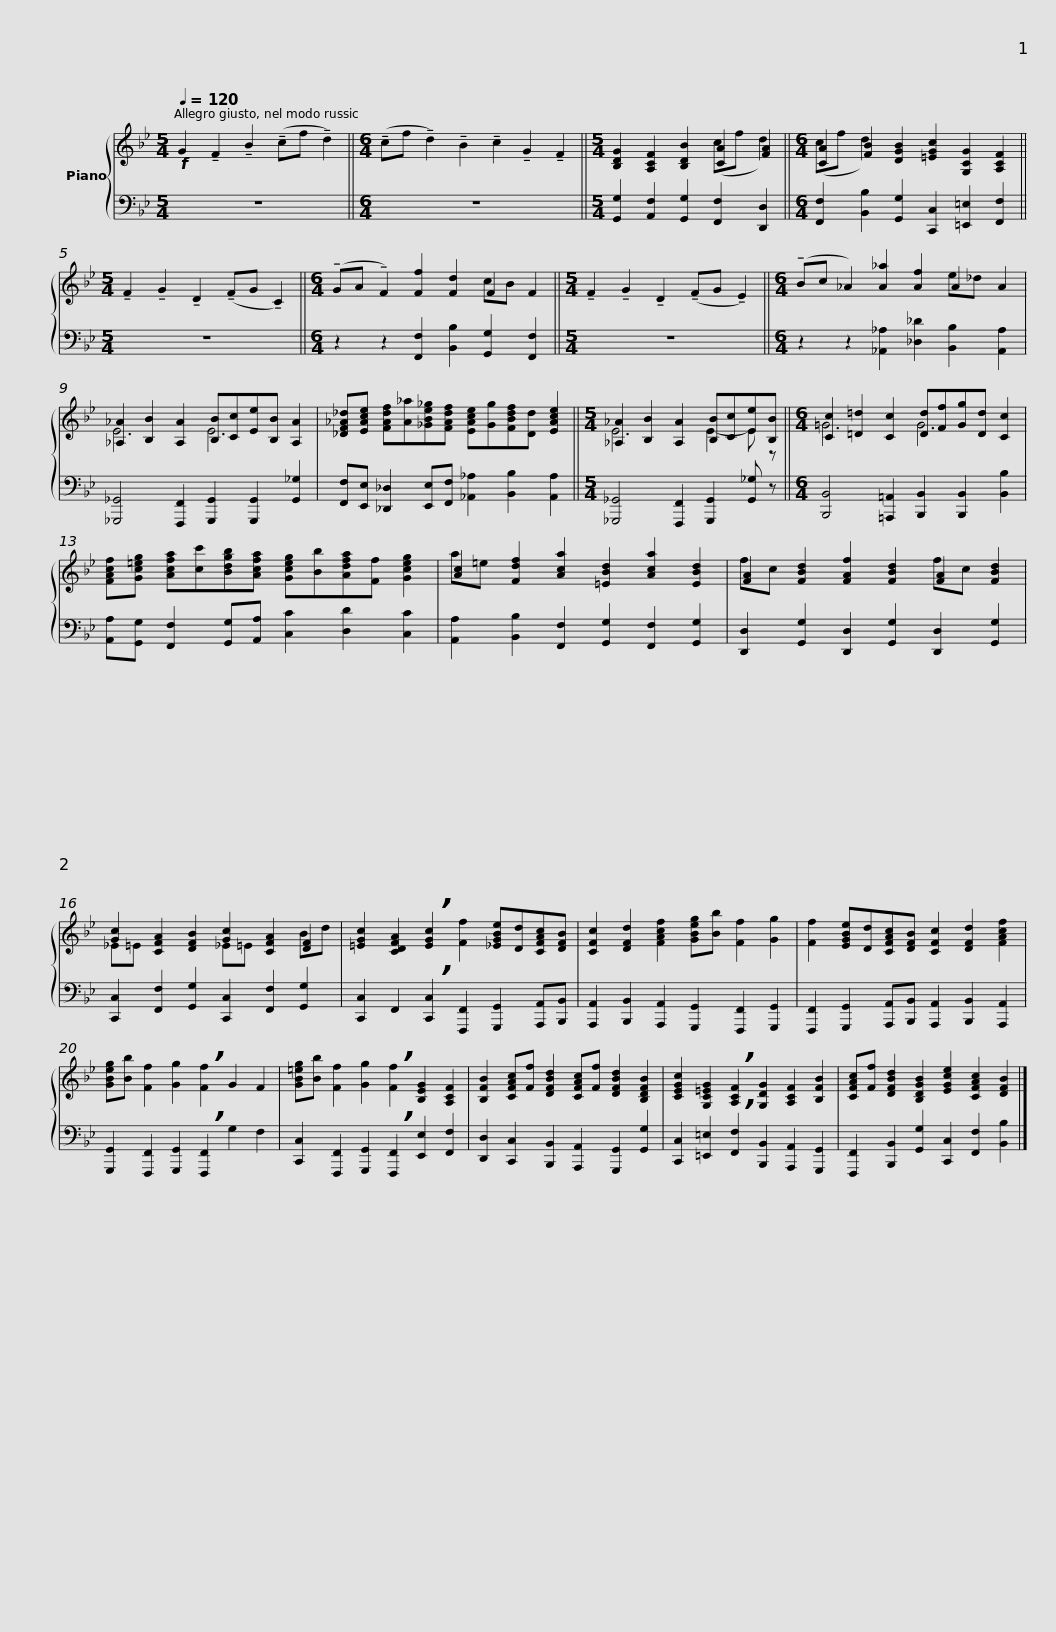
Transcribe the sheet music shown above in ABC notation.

X:1
%%score { ( 1 3 ) | 2 }
L:1/8
Q:1/4=120
M:5/4
I:linebreak $
K:Bb
V:1 treble
V:3 treble
V:2 bass
V:1
!f! G2 !tenuto!F2 !tenuto!B2 (!tenuto!cf !tenuto!d2) ||[M:6/4] (!tenuto!cf !tenuto!d2) !tenuto!B2 !tenuto!c2 !tenuto!G2 !tenuto!F2 ||[M:5/4] [B,DG]2 [A,CF]2 [B,DB]2 [CA]2 [FA]2 ||[M:6/4] [CA]2 [FB]2 [DGB]2 [=EGc]2 [G,CG]2 [A,CF]2 ||$[M:5/4] !tenuto!F2 !tenuto!G2 !tenuto!D2 (!tenuto!FG !tenuto!C2) || %5
[M:6/4] (!tenuto!GA !tenuto!F2) [Ff]2 [Fd]2 F2 F2 ||[M:5/4] !tenuto!F2 !tenuto!G2 !tenuto!D2 (!tenuto!FG !tenuto!E2) ||[M:6/4] (!tenuto!Bc _A2) [A_a]2 [Af]2 A2 A2 |$ [_A,_A]2 [B,B]2 [A,A]2 [B,B][Cc][Ee][B,B] [A,A]2 | [_DF_A_d][EAce] [FAdf][A_a][_GBe_g][FAdf] [EAce][Gg][FBdf][Dd] [EAce]2 || %10
[M:5/4] [_A,_A]2 [B,B]2 [A,A]2 [B,B][Cc][Ee][B,B] ||$[M:6/4] [Cc]2 [=D=d]2 [Cc]2 [Dd][Ff][Gg][Dd] [Cc]2 | [FAcf][Gc=eg] [Acfa][cc'][Bdgb][Acfa] [Gceg][Bb][Adfa][Ff] [Gceg]2 | [Ac]2 [Fdf]2 [Aca]2 [=EBd]2 [Aca]2 [EBd]2 | [FA]2 [FBd]2 [FAf]2 [FBd]2 [FA]2 [FBd]2 |$ %15
 [Gc]2 [CFA]2 [DFB]2 [Gc]2 [CFA]2 [DF]2 | [=EGc]2 [CDFA]2 !breath![EGc]2 [Ff]2 [_EGBe][Dd][CFAc][DFB] | [CFc]2 [DFd]2 [FAcf]2 [GBeg][Bb] [Ff]2 [Gg]2 | [Ff]2 [EGBe][Dd][CFAc][DFB] [CFc]2 [DFd]2 [FAcf]2 |$ [GBeg][Bb] [Ff]2 [Gg]2 !breath![Ff]2 G2 F2 |$ %20
 [GB=eg][Bb] [Ff]2 [Gg]2 !breath![Ff]2 [B,EG]2 [A,CF]2 | [B,FB]2 [CFAc][Ff] [DFBd]2 [CFAc][Ff] [DFBd]2 [B,DFB]2 | [CEGc]2 [G,C=EG]2 !breath![A,CF]2 [G,DG]2 [A,CF]2 [B,FB]2 | [CFAc][Ff] [DFBd]2 [B,DGB]2 [EGce]2 [CFAc]2 [DFB]2 |] %24
V:2
 z10 ||[M:6/4] z12 ||[M:5/4] [G,,G,]2 [A,,F,]2 [G,,G,]2 [F,,F,]2 [D,,D,]2 ||[M:6/4] [F,,F,]2 [B,,B,]2 [G,,G,]2 [C,,C,]2 [=E,,=E,]2 [F,,F,]2 ||$[M:5/4] z10 || %5
[M:6/4] z2 z2 [F,,F,]2 [B,,B,]2 [G,,G,]2 [F,,F,]2 ||[M:5/4] z10 ||[M:6/4] z2 z2 [_A,,_A,]2 [_D,_D]2 [B,,B,]2 [A,,A,]2 |$ [_G,,,_G,,]4 [F,,,F,,]2 [G,,,G,,]2 [G,,,G,,]2 [G,,_G,]2 | [F,,F,][E,,E,] [_D,,_D,]2 [E,,E,][F,,F,] [_A,,_A,]2 [B,,B,]2 [A,,A,]2 || %10
[M:5/4] [_G,,,_G,,]4 [F,,,F,,]2 [G,,,G,,]2 [G,,_G,] z ||$[M:6/4] [B,,,B,,]4 [=A,,,=A,,]2 [B,,,B,,]2 [B,,,B,,]2 [B,,B,]2 | [A,,A,][G,,G,] [F,,F,]2 [G,,G,][A,,A,] [C,C]2 [D,D]2 [C,C]2 | [A,,A,]2 [B,,B,]2 [F,,F,]2 [G,,G,]2 [F,,F,]2 [G,,G,]2 | [D,,D,]2 [G,,G,]2 [D,,D,]2 [G,,G,]2 [D,,D,]2 [G,,G,]2 |$ %15
 [C,,C,]2 [F,,F,]2 [G,,G,]2 [C,,C,]2 [F,,F,]2 [G,,G,]2 | [C,,C,]2 F,,2 !breath![C,,C,]2 [F,,,F,,]2 [G,,,G,,]2 [A,,,A,,][B,,,B,,] | [A,,,A,,]2 [B,,,B,,]2 [A,,,A,,]2 [G,,,G,,]2 [F,,,F,,]2 [G,,,G,,]2 | [F,,,F,,]2 [G,,,G,,]2 [A,,,A,,][B,,,B,,] [A,,,A,,]2 [B,,,B,,]2 [A,,,A,,]2 |$ [G,,,G,,]2 [F,,,F,,]2 [G,,,G,,]2 !breath![F,,,F,,]2 G,2 F,2 |$ %20
 [C,,C,]2 [F,,,F,,]2 [G,,,G,,]2 !breath![F,,,F,,]2 [E,,E,]2 [F,,F,]2 | [D,,D,]2 [C,,C,]2 [B,,,B,,]2 [A,,,A,,]2 [G,,,G,,]2 [G,,G,]2 | [C,,C,]2 [=E,,=E,]2 !breath![F,,F,]2 [B,,,B,,]2 [A,,,A,,]2 [G,,,G,,]2 | [F,,,F,,]2 [B,,,B,,]2 [G,,G,]2 [C,,C,]2 [F,,F,]2 [B,,B,]2 |] %24
V:3
 x10 ||[M:6/4] x12 ||[M:5/4] x6 (cf d2) ||[M:6/4] (cf d2) x8 ||$[M:5/4] x10 || %5
[M:6/4] x8 cB x2 ||[M:5/4] x10 ||[M:6/4] x8 e_d x2 |$ E6 E6 | x12 || %10
[M:5/4] E6 E2- E z ||$[M:6/4] =G6 G6 | x12 | a=e x10 | fc x6 fc x2 |$ %15
 _E=E x4 _E=E x2 Bd | x12 | x12 | x12 |$ x12 |$ %20
 x12 | x12 | x12 | x12 |] %24
